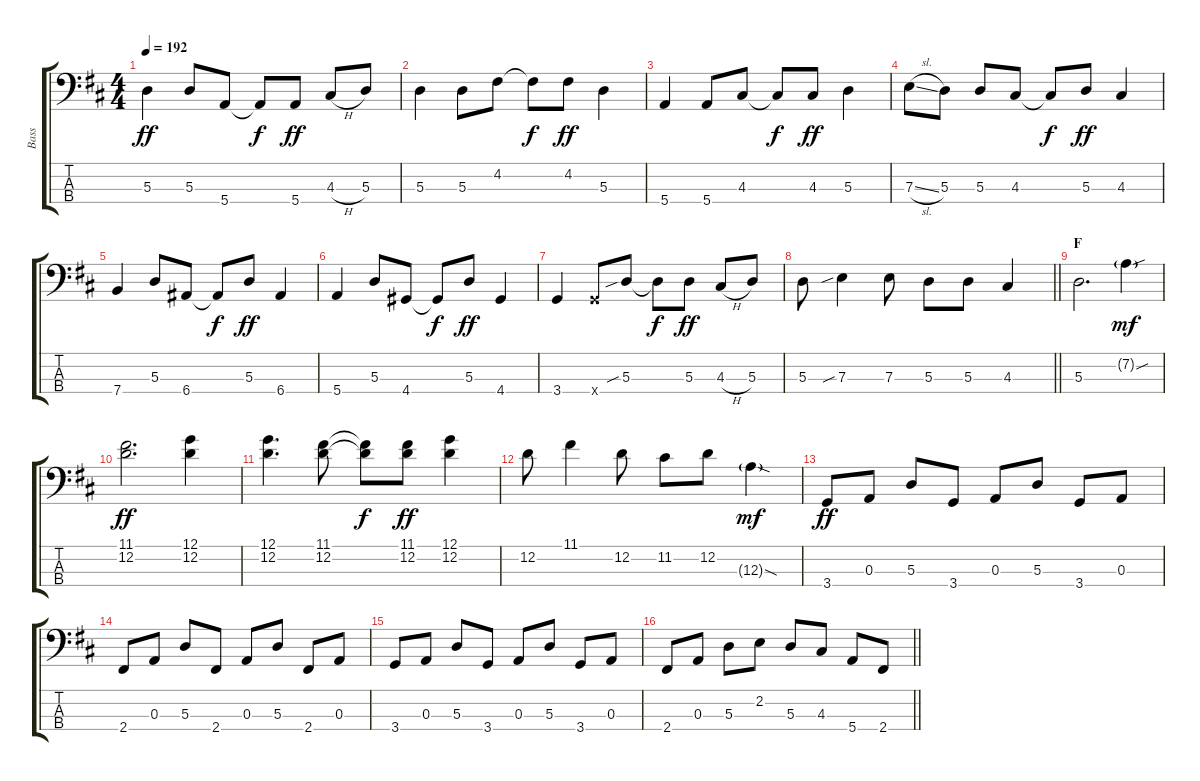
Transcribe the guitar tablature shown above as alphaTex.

\track ("Bass" "Bass") {instrument electricbasspick}
\staff {score tabs}
\tuning (G2 D2 A1 E1) {hide}
\ts (4 4)
\tempo 192
\clef f4
\ks d
5.3.4{dy ff} 5.3.8 5.4.8 5.4{t}.8{dy f} 5.4.8{dy ff} 4.3{h}.8 5.3.8 |
5.3.4 5.3.8 4.2.8 4.2{t}.8{dy f} 4.2.8{dy ff} 5.3.4 |
5.4.4 5.4.8 4.3.8 4.3{t}.8{dy f} 4.3.8{dy ff} 5.3.4 |
7.3{sl}.8 5.3.8 5.3.8 4.3.8 4.3{t}.8{dy f} 5.3.8{dy ff} 4.3.4 |
7.4.4 5.3.8 6.4.8 6.4{t}.8{dy f} 5.3.8{dy ff} 6.4.4 |
5.4.4 5.3.8 4.4.8 4.4{t}.8{dy f} 5.3.8{dy ff} 4.4.4 |
3.4.4 3.4{x}.8 5.3{sib}.8 5.3{t}.8{dy f} 5.3.8{dy ff} 4.3{h}.8 5.3.8 |
\barLineRight lightlight
5.3.8 7.3{sib}.4 7.3.8 5.3.8 5.3.8 4.3.4 |
\section ("" "F")
5.3.2{d} 7.2{sou g}.4{dy mf} |
(11.1 12.2).2{d dy ff} (12.1 12.2).4 |
(12.1 12.2).4{d} (11.1 12.2).8 (11.1{t} 12.2{t}).8{dy f} (11.1 12.2).8{dy ff} (12.1 12.2).4 |
12.2.8 11.1.4 12.2.8 11.2.8 12.2.8 12.3{sod g}.4{dy mf} |
3.4.8{dy ff} 0.3.8 5.3.8 3.4.8 0.3.8 5.3.8 3.4.8 0.3.8 |
2.4.8 0.3.8 5.3.8 2.4.8 0.3.8 5.3.8 2.4.8 0.3.8 |
3.4.8 0.3.8 5.3.8 3.4.8 0.3.8 5.3.8 3.4.8 0.3.8 |
\barLineRight lightlight
2.4.8 0.3.8 5.3.8 2.2.8 5.3.8 4.3.8 5.4.8 2.4.8
